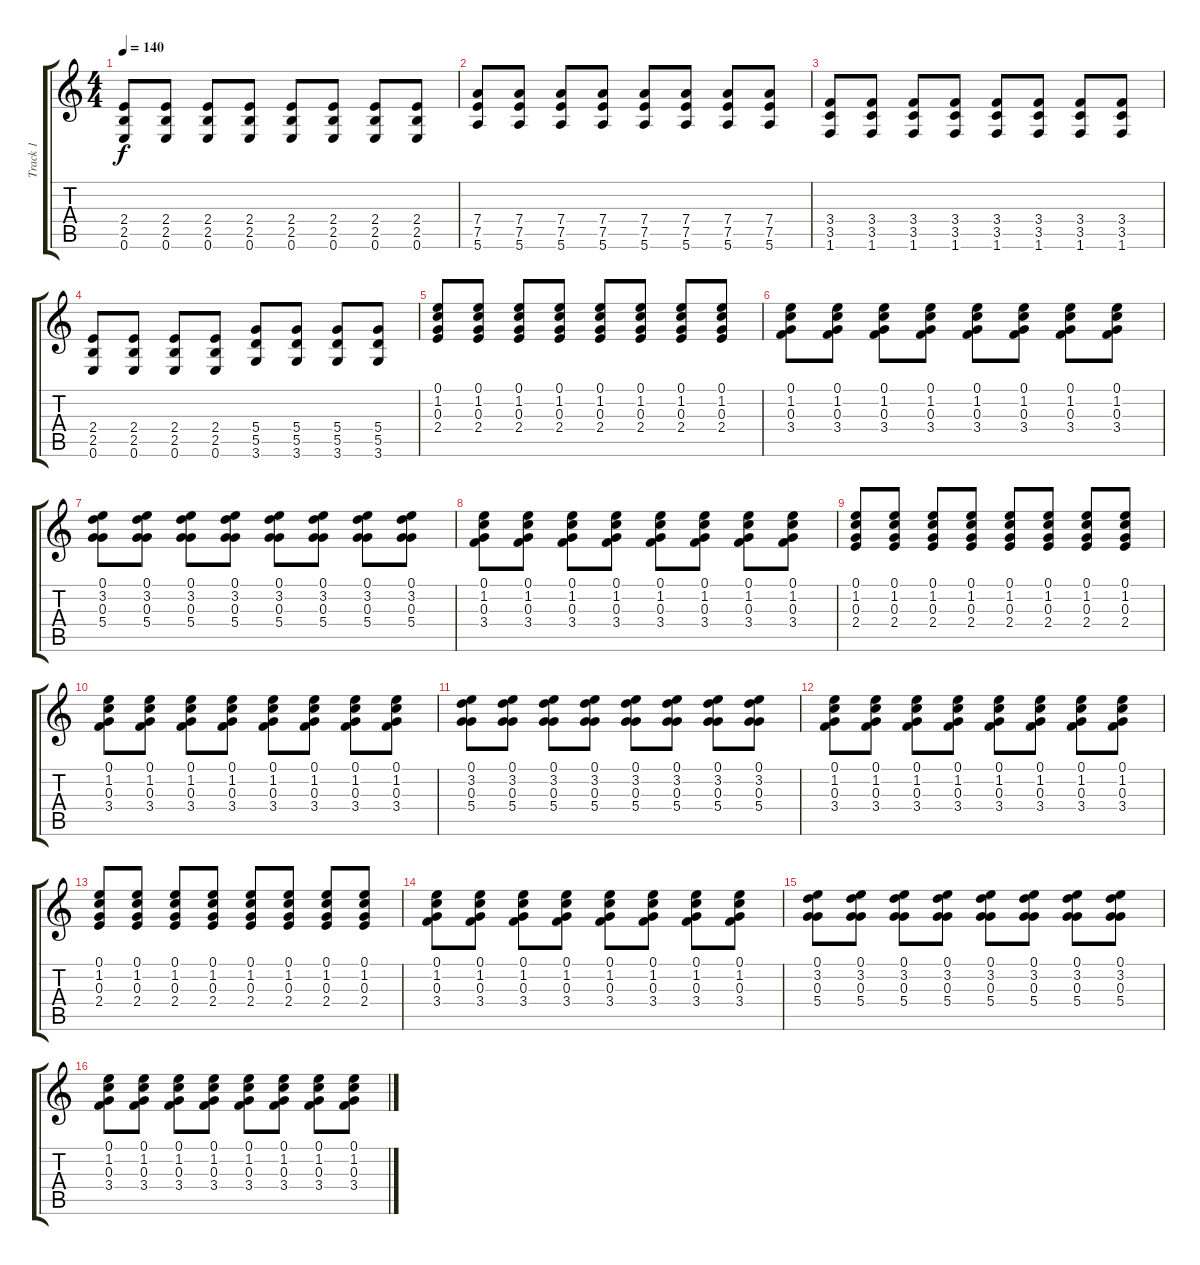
\track ("Track 1" "Track 1") {instrument overdrivenguitar}
\staff {score tabs}
\tuning (E4 B3 G3 D3 A2 E2) {hide}
\ts (4 4)
\tempo 140
\clef g2
\ks c
(2.4 2.5 0.6).8{dy f} (2.4 2.5 0.6).8 (2.4 2.5 0.6).8 (2.4 2.5 0.6).8 (2.4 2.5 0.6).8 (2.4 2.5 0.6).8 (2.4 2.5 0.6).8 (2.4 2.5 0.6).8 |
(7.4 7.5 5.6).8 (7.4 7.5 5.6).8 (7.4 7.5 5.6).8 (7.4 7.5 5.6).8 (7.4 7.5 5.6).8 (7.4 7.5 5.6).8 (7.4 7.5 5.6).8 (7.4 7.5 5.6).8 |
(3.4 3.5 1.6).8 (3.4 3.5 1.6).8 (3.4 3.5 1.6).8 (3.4 3.5 1.6).8 (3.4 3.5 1.6).8 (3.4 3.5 1.6).8 (3.4 3.5 1.6).8 (3.4 3.5 1.6).8 |
(2.4 2.5 0.6).8 (2.4 2.5 0.6).8 (2.4 2.5 0.6).8 (2.4 2.5 0.6).8 (5.4 5.5 3.6).8 (5.4 5.5 3.6).8 (5.4 5.5 3.6).8 (5.4 5.5 3.6).8 |
(0.1 1.2 0.3 2.4).8 (0.1 1.2 0.3 2.4).8 (0.1 1.2 0.3 2.4).8 (0.1 1.2 0.3 2.4).8 (0.1 1.2 0.3 2.4).8 (0.1 1.2 0.3 2.4).8 (0.1 1.2 0.3 2.4).8 (0.1 1.2 0.3 2.4).8 |
(0.1 1.2 0.3 3.4).8 (0.1 1.2 0.3 3.4).8 (0.1 1.2 0.3 3.4).8 (0.1 1.2 0.3 3.4).8 (0.1 1.2 0.3 3.4).8 (0.1 1.2 0.3 3.4).8 (0.1 1.2 0.3 3.4).8 (0.1 1.2 0.3 3.4).8 |
(0.1 3.2 0.3 5.4).8 (0.1 3.2 0.3 5.4).8 (0.1 3.2 0.3 5.4).8 (0.1 3.2 0.3 5.4).8 (0.1 3.2 0.3 5.4).8 (0.1 3.2 0.3 5.4).8 (0.1 3.2 0.3 5.4).8 (0.1 3.2 0.3 5.4).8 |
(0.1 1.2 0.3 3.4).8 (0.1 1.2 0.3 3.4).8 (0.1 1.2 0.3 3.4).8 (0.1 1.2 0.3 3.4).8 (0.1 1.2 0.3 3.4).8 (0.1 1.2 0.3 3.4).8 (0.1 1.2 0.3 3.4).8 (0.1 1.2 0.3 3.4).8 |
(0.1 1.2 0.3 2.4).8 (0.1 1.2 0.3 2.4).8 (0.1 1.2 0.3 2.4).8 (0.1 1.2 0.3 2.4).8 (0.1 1.2 0.3 2.4).8 (0.1 1.2 0.3 2.4).8 (0.1 1.2 0.3 2.4).8 (0.1 1.2 0.3 2.4).8 |
(0.1 1.2 0.3 3.4).8 (0.1 1.2 0.3 3.4).8 (0.1 1.2 0.3 3.4).8 (0.1 1.2 0.3 3.4).8 (0.1 1.2 0.3 3.4).8 (0.1 1.2 0.3 3.4).8 (0.1 1.2 0.3 3.4).8 (0.1 1.2 0.3 3.4).8 |
(0.1 3.2 0.3 5.4).8 (0.1 3.2 0.3 5.4).8 (0.1 3.2 0.3 5.4).8 (0.1 3.2 0.3 5.4).8 (0.1 3.2 0.3 5.4).8 (0.1 3.2 0.3 5.4).8 (0.1 3.2 0.3 5.4).8 (0.1 3.2 0.3 5.4).8 |
(0.1 1.2 0.3 3.4).8 (0.1 1.2 0.3 3.4).8 (0.1 1.2 0.3 3.4).8 (0.1 1.2 0.3 3.4).8 (0.1 1.2 0.3 3.4).8 (0.1 1.2 0.3 3.4).8 (0.1 1.2 0.3 3.4).8 (0.1 1.2 0.3 3.4).8 |
(0.1 1.2 0.3 2.4).8 (0.1 1.2 0.3 2.4).8 (0.1 1.2 0.3 2.4).8 (0.1 1.2 0.3 2.4).8 (0.1 1.2 0.3 2.4).8 (0.1 1.2 0.3 2.4).8 (0.1 1.2 0.3 2.4).8 (0.1 1.2 0.3 2.4).8 |
(0.1 1.2 0.3 3.4).8 (0.1 1.2 0.3 3.4).8 (0.1 1.2 0.3 3.4).8 (0.1 1.2 0.3 3.4).8 (0.1 1.2 0.3 3.4).8 (0.1 1.2 0.3 3.4).8 (0.1 1.2 0.3 3.4).8 (0.1 1.2 0.3 3.4).8 |
(0.1 3.2 0.3 5.4).8 (0.1 3.2 0.3 5.4).8 (0.1 3.2 0.3 5.4).8 (0.1 3.2 0.3 5.4).8 (0.1 3.2 0.3 5.4).8 (0.1 3.2 0.3 5.4).8 (0.1 3.2 0.3 5.4).8 (0.1 3.2 0.3 5.4).8 |
(0.1 1.2 0.3 3.4).8 (0.1 1.2 0.3 3.4).8 (0.1 1.2 0.3 3.4).8 (0.1 1.2 0.3 3.4).8 (0.1 1.2 0.3 3.4).8 (0.1 1.2 0.3 3.4).8 (0.1 1.2 0.3 3.4).8 (0.1 1.2 0.3 3.4).8
